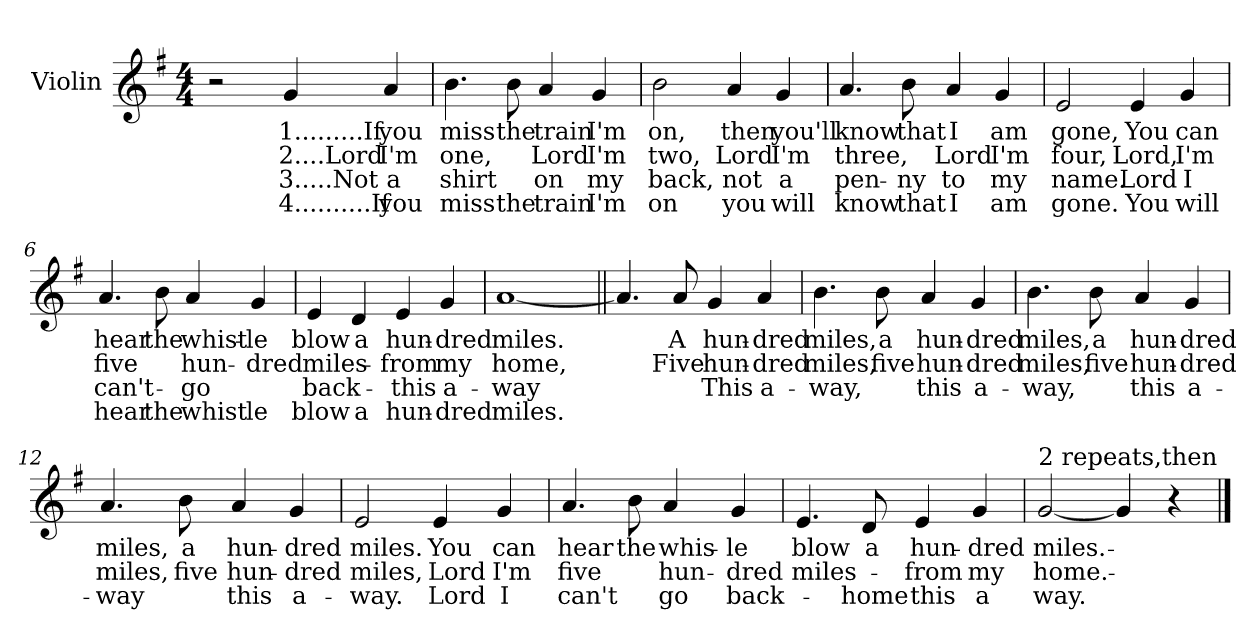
**kern	**text	**text	**text	**text
*part1	*part1	*part1	*part1	*part1
*staff1	*staff1	*staff1	*staff1	*staff1
*I"Violin	*	*	*	*
*I'Vln	*	*	*	*
*clefG2	*	*	*	*
*k[f#]	*	*	*	*
*G:	*	*	*	*
*M4/4	*	*	*	*
=1	=1	=1	=1	=1
2r	.	.	.	.
4g/	1.........If	2....Lord	3.....Not	4..........If
4a/	you	I'm	a	you
=2	=2	=2	=2	=2
4.b\	miss	one,	shirt	miss
8b\	the	.	.	the
4a/	train	Lord	on	train
4g/	I'm	I'm	my	I'm
=3	=3	=3	=3	=3
2b\	on,	two,	back,	on
4a/	then	Lord	not	you
4g/	you'll	I'm	a	will
=4	=4	=4	=4	=4
4.a/	know	three,	pen-	know
8b\	that	.	-ny	that
4a/	I	Lord	to	I
4g/	am	I'm	my	am
!!LO:LB:g=z
=5	=5	=5	=5	=5
2e/	gone,	four,	name.	gone.
4e/	You	Lord,	Lord	You
4g/	can	I'm	I	will
=6	=6	=6	=6	=6
4.a/	hear	five	can't-	hear
8b\	the	.	.	the
4a/	whist-	hun-	go	whist
4g/	-le	-dred	.	le
=7	=7	=7	=7	=7
4e/	blow	miles-	back-	blow
4d/	a	.	.	a
4e/	hun-	from	this	hun-
4g/	-dred	my	a-	-dred
=8	=8	=8	=8	=8
[1a	miles.	home,	-way	miles.
!!LO:LB:g=z
=9||	=9||	=9||	=9||	=9||
4.a/]	.	.	.	.
8a/	A	Five	.	.
4g/	hun-	hun-	This	.
4a/	-dred	-dred	a-	.
=10	=10	=10	=10	=10
4.b\	miles,	miles,	-way,	.
8b\	a	five	.	.
4a/	hun-	hun-	this	.
4g/	-dred	-dred	a-	.
=11	=11	=11	=11	=11
4.b\	miles,	miles,	-way,	.
8b\	a	five	.	.
4a/	hun-	hun-	this	.
4g/	-dred	-dred	a-	.
=12	=12	=12	=12	=12
4.a/	miles,	miles,	-way	.
8b\	a	five	.	.
4a/	hun-	hun-	this	.
4g/	-dred	-dred	a-	.
!!LO:LB:g=z
=13	=13	=13	=13	=13
2e/	miles.	miles,	-way.	.
4e/	You	Lord	Lord	.
4g/	can	I'm	I	.
=14	=14	=14	=14	=14
4.a/	hear	five	can't	.
8b\	the	.	.	.
4a/	whis-	hun-	go	.
4g/	-le	-dred	back-	.
=15	=15	=15	=15	=15
4.e/	blow	miles-	.	.
8d/	a	.	home	.
4e/	hun-	from	this	.
4g/	-dred	my	a	.
=16	=16	=16	=16	=16
!LO:TX:a:t=2 repeats,then	!	!	!	!
[2g/	miles.-	home.-	way.	.
4g/]	.	.	.	.
4r	.	.	.	.
==	==	==	==	==
*-	*-	*-	*-	*-
